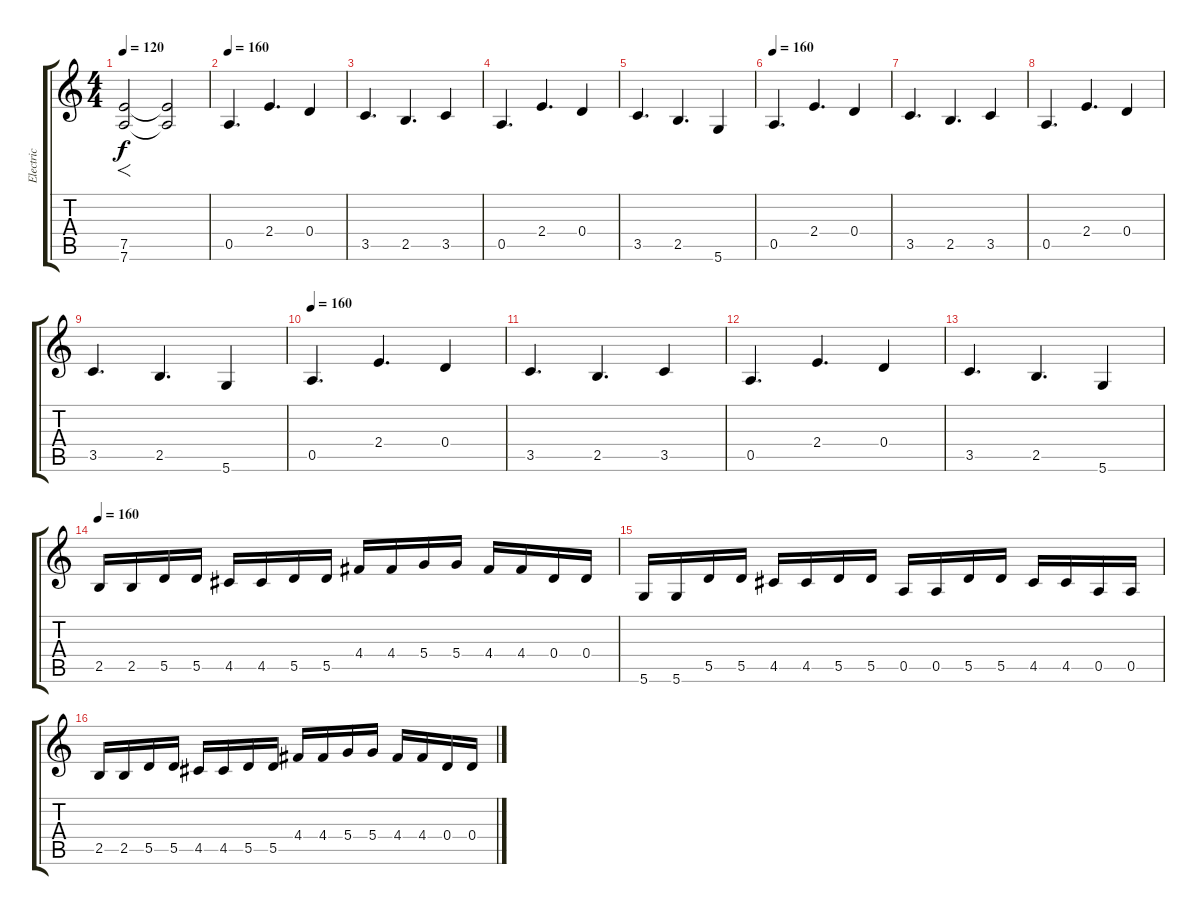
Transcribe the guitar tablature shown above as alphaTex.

\track ("Electric" "Electric") {instrument distortionguitar}
\staff {score tabs}
\tuning (E4 B3 G3 D3 A2 D2) {hide}
\ts (4 4)
\tempo 120
\clef g2
\ks c
(7.5 7.6).2{f dy f} (7.5{t} 7.6{t}).2 |
\tempo 160
0.5.4{d} 2.4.4{d} 0.4.4 |
3.5.4{d} 2.5.4{d} 3.5.4 |
0.5.4{d} 2.4.4{d} 0.4.4 |
3.5.4{d} 2.5.4{d} 5.6.4 |
\tempo 160
0.5.4{d} 2.4.4{d} 0.4.4 |
3.5.4{d} 2.5.4{d} 3.5.4 |
0.5.4{d} 2.4.4{d} 0.4.4 |
3.5.4{d} 2.5.4{d} 5.6.4 |
\tempo 160
0.5.4{d} 2.4.4{d} 0.4.4 |
3.5.4{d} 2.5.4{d} 3.5.4 |
0.5.4{d} 2.4.4{d} 0.4.4 |
3.5.4{d} 2.5.4{d} 5.6.4 |
\tempo 160
2.5.16 2.5.16 5.5.16 5.5.16 4.5.16 4.5.16 5.5.16 5.5.16 4.4.16 4.4.16 5.4.16 5.4.16 4.4.16 4.4.16 0.4.16 0.4.16 |
5.6.16 5.6.16 5.5.16 5.5.16 4.5.16 4.5.16 5.5.16 5.5.16 0.5.16 0.5.16 5.5.16 5.5.16 4.5.16 4.5.16 0.5.16 0.5.16 |
2.5.16 2.5.16 5.5.16 5.5.16 4.5.16 4.5.16 5.5.16 5.5.16 4.4.16 4.4.16 5.4.16 5.4.16 4.4.16 4.4.16 0.4.16 0.4.16
